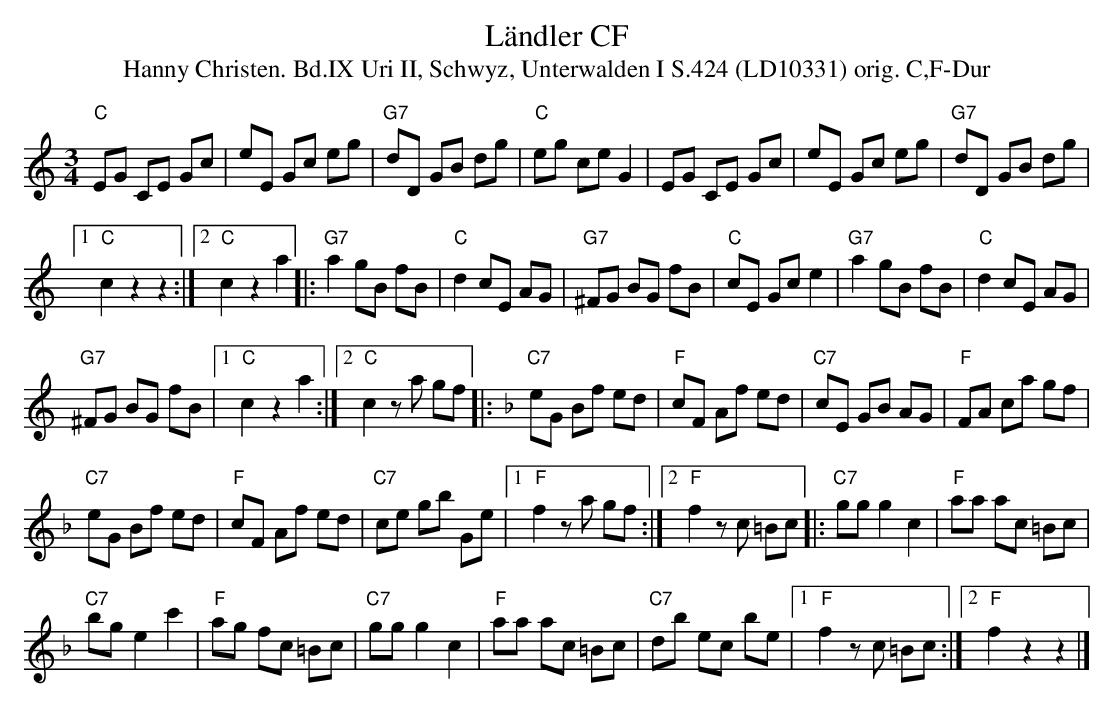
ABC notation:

X:1
T:Ländler CF
T:Hanny Christen. Bd.IX Uri II, Schwyz, Unterwalden I S.424 (LD10331) orig. C,F-Dur
M:3/4
L:1/8
K:C
"C"EG CE Gc | eE Gc eg | "G7"dD GB dg | "C"eg ce G2 | EG CE Gc | eE Gc eg | "G7"dD GB dg |1
"C"c2 z2z2 :|2 "C"c2 z2 a2 |: "G7"a2 gB fB | "C"d2 cE AG | "G7"^FG BG fB | "C"cE Gc e2 | "G7"a2 gB fB | "C"d2 cE AG |
"G7"^FG BG fB |1 "C"c2 z2 a2 :|2 "C"c2 za gf |: [K:F] "C7"eG Bf ed | "F"cF Af ed | "C7"cE GB AG  | "F"FA ca gf |
"C7"eG Bf ed | "F"cF Af ed | "C7"ce gb Ge |1 "F"f2 za gf :|2 "F"f2 zc =Bc |: "C7"gg g2 c2 | "F"aa ac =Bc |
"C7"bg e2 c'2 | "F"ag fc =Bc | "C7"gg g2 c2 | "F"aa ac =Bc | "C7"db ec be |1 "F"f2 zc =Bc :|2 "F"f2 z2z2 |]
